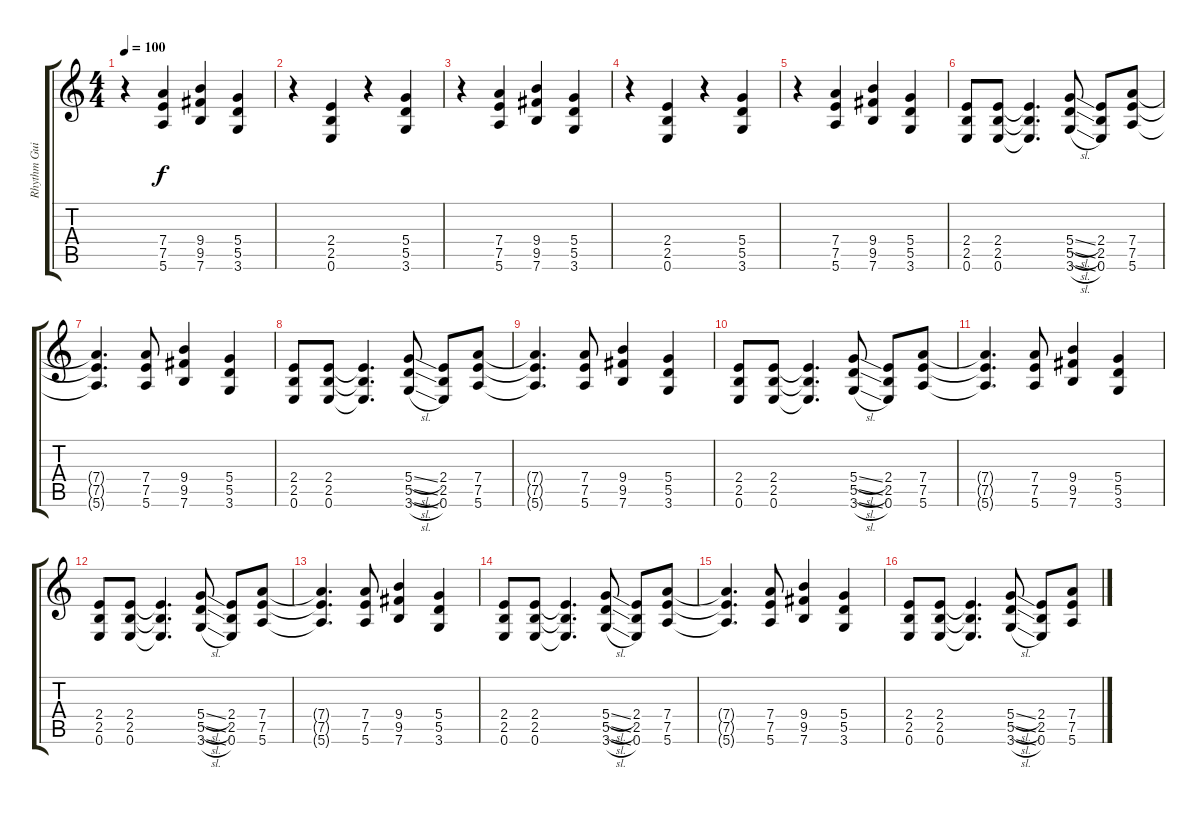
\track ("Rhythm Guitar" "Rhythm Gui") {instrument overdrivenguitar}
\staff {score tabs}
\tuning (E4 B3 G3 D3 A2 E2) {hide}
\ts (4 4)
\tempo 100
\clef g2
\ks c
r.4{dy f} (7.4 7.5 5.6).4 (9.4 9.5 7.6).4 (5.4 5.5 3.6).4 |
r.4 (2.4 2.5 0.6).4 r.4 (5.4 5.5 3.6).4 |
r.4 (7.4 7.5 5.6).4 (9.4 9.5 7.6).4 (5.4 5.5 3.6).4 |
r.4 (2.4 2.5 0.6).4 r.4 (5.4 5.5 3.6).4 |
r.4 (7.4 7.5 5.6).4 (9.4 9.5 7.6).4 (5.4 5.5 3.6).4 |
(2.4 2.5 0.6).8 (2.4 2.5 0.6).8 (2.4{t} 2.5{t} 0.6{t}).4{d} (5.4{sl} 5.5{sl} 3.6{sl}).8 (2.4 2.5 0.6).8 (7.4 7.5 5.6).8 |
(7.4{t} 7.5{t} 5.6{t}).4{d} (7.4 7.5 5.6).8 (9.4 9.5 7.6).4 (5.4 5.5 3.6).4 |
(2.4 2.5 0.6).8 (2.4 2.5 0.6).8 (2.4{t} 2.5{t} 0.6{t}).4{d} (5.4{sl} 5.5{sl} 3.6{sl}).8 (2.4 2.5 0.6).8 (7.4 7.5 5.6).8 |
(7.4{t} 7.5{t} 5.6{t}).4{d} (7.4 7.5 5.6).8 (9.4 9.5 7.6).4 (5.4 5.5 3.6).4 |
(2.4 2.5 0.6).8 (2.4 2.5 0.6).8 (2.4{t} 2.5{t} 0.6{t}).4{d} (5.4{sl} 5.5{sl} 3.6{sl}).8 (2.4 2.5 0.6).8 (7.4 7.5 5.6).8 |
(7.4{t} 7.5{t} 5.6{t}).4{d} (7.4 7.5 5.6).8 (9.4 9.5 7.6).4 (5.4 5.5 3.6).4 |
(2.4 2.5 0.6).8 (2.4 2.5 0.6).8 (2.4{t} 2.5{t} 0.6{t}).4{d} (5.4{sl} 5.5{sl} 3.6{sl}).8 (2.4 2.5 0.6).8 (7.4 7.5 5.6).8 |
(7.4{t} 7.5{t} 5.6{t}).4{d} (7.4 7.5 5.6).8 (9.4 9.5 7.6).4 (5.4 5.5 3.6).4 |
(2.4 2.5 0.6).8 (2.4 2.5 0.6).8 (2.4{t} 2.5{t} 0.6{t}).4{d} (5.4{sl} 5.5{sl} 3.6{sl}).8 (2.4 2.5 0.6).8 (7.4 7.5 5.6).8 |
(7.4{t} 7.5{t} 5.6{t}).4{d} (7.4 7.5 5.6).8 (9.4 9.5 7.6).4 (5.4 5.5 3.6).4 |
(2.4 2.5 0.6).8 (2.4 2.5 0.6).8 (2.4{t} 2.5{t} 0.6{t}).4{d} (5.4{sl} 5.5{sl} 3.6{sl}).8 (2.4 2.5 0.6).8 (7.4 7.5 5.6).8
